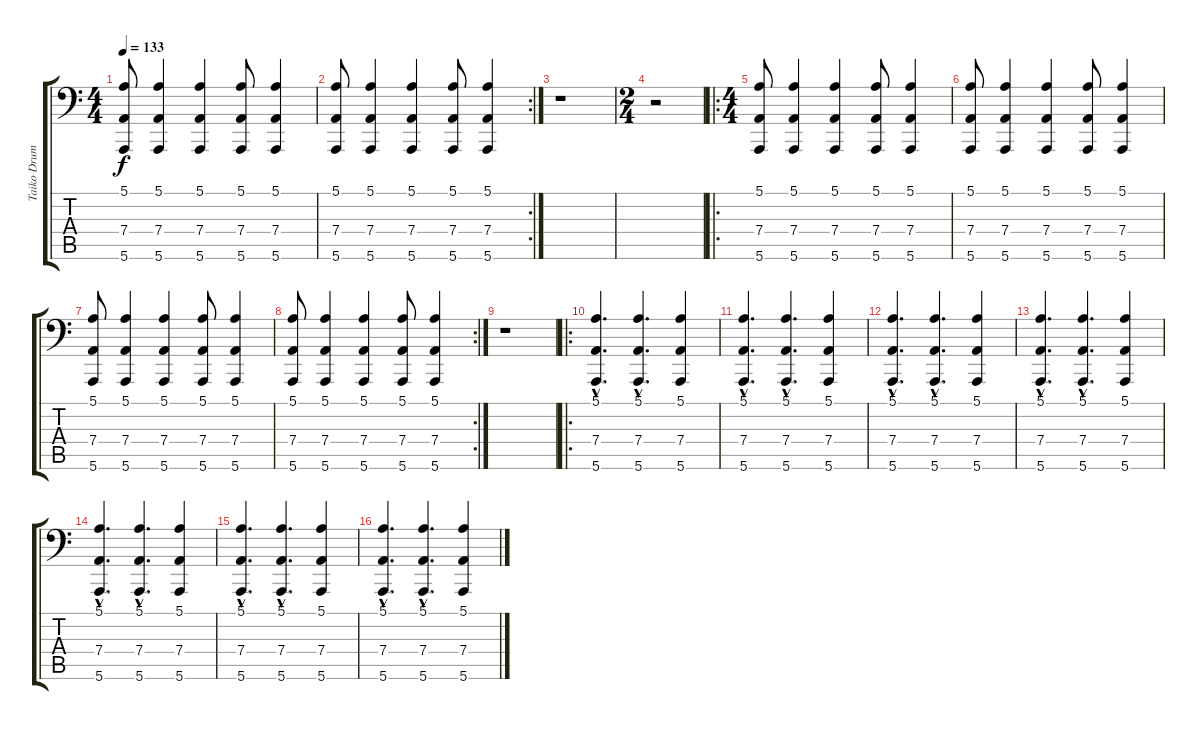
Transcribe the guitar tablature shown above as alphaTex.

\track ("Taiko Drum" "Taiko Drum") {instrument taikodrum}
\staff {score tabs}
\tuning (E3 B2 G2 D2 A1 E1) {hide}
\ts (4 4)
\tempo 133
\clef f4
\ks c
(5.1 7.4 5.6).8{dy f} (5.1 7.4 5.6).4 (5.1 7.4 5.6).4 (5.1 7.4 5.6).8 (5.1 7.4 5.6).4 |
\rc 2
(5.1 7.4 5.6).8 (5.1 7.4 5.6).4 (5.1 7.4 5.6).4 (5.1 7.4 5.6).8 (5.1 7.4 5.6).4 |
r.1 |
\ts (2 4)
r.2 |
\ro
\ts (4 4)
(5.1 7.4 5.6).8 (5.1 7.4 5.6).4 (5.1 7.4 5.6).4 (5.1 7.4 5.6).8 (5.1 7.4 5.6).4 |
(5.1 7.4 5.6).8 (5.1 7.4 5.6).4 (5.1 7.4 5.6).4 (5.1 7.4 5.6).8 (5.1 7.4 5.6).4 |
(5.1 7.4 5.6).8 (5.1 7.4 5.6).4 (5.1 7.4 5.6).4 (5.1 7.4 5.6).8 (5.1 7.4 5.6).4 |
\rc 2
(5.1 7.4 5.6).8 (5.1 7.4 5.6).4 (5.1 7.4 5.6).4 (5.1 7.4 5.6).8 (5.1 7.4 5.6).4 |
r.1 |
\ro
(5.1{hac} 7.4{hac} 5.6{hac}).4{d} (5.1{hac} 7.4{hac} 5.6{hac}).4{d} (5.1 7.4 5.6).4 |
(5.1{hac} 7.4{hac} 5.6{hac}).4{d} (5.1{hac} 7.4{hac} 5.6{hac}).4{d} (5.1 7.4 5.6).4 |
(5.1{hac} 7.4{hac} 5.6{hac}).4{d} (5.1{hac} 7.4{hac} 5.6{hac}).4{d} (5.1 7.4 5.6).4 |
(5.1{hac} 7.4{hac} 5.6{hac}).4{d} (5.1{hac} 7.4{hac} 5.6{hac}).4{d} (5.1 7.4 5.6).4 |
(5.1{hac} 7.4{hac} 5.6{hac}).4{d} (5.1{hac} 7.4{hac} 5.6{hac}).4{d} (5.1 7.4 5.6).4 |
(5.1{hac} 7.4{hac} 5.6{hac}).4{d} (5.1{hac} 7.4{hac} 5.6{hac}).4{d} (5.1 7.4 5.6).4 |
(5.1{hac} 7.4{hac} 5.6{hac}).4{d} (5.1{hac} 7.4{hac} 5.6{hac}).4{d} (5.1 7.4 5.6).4
